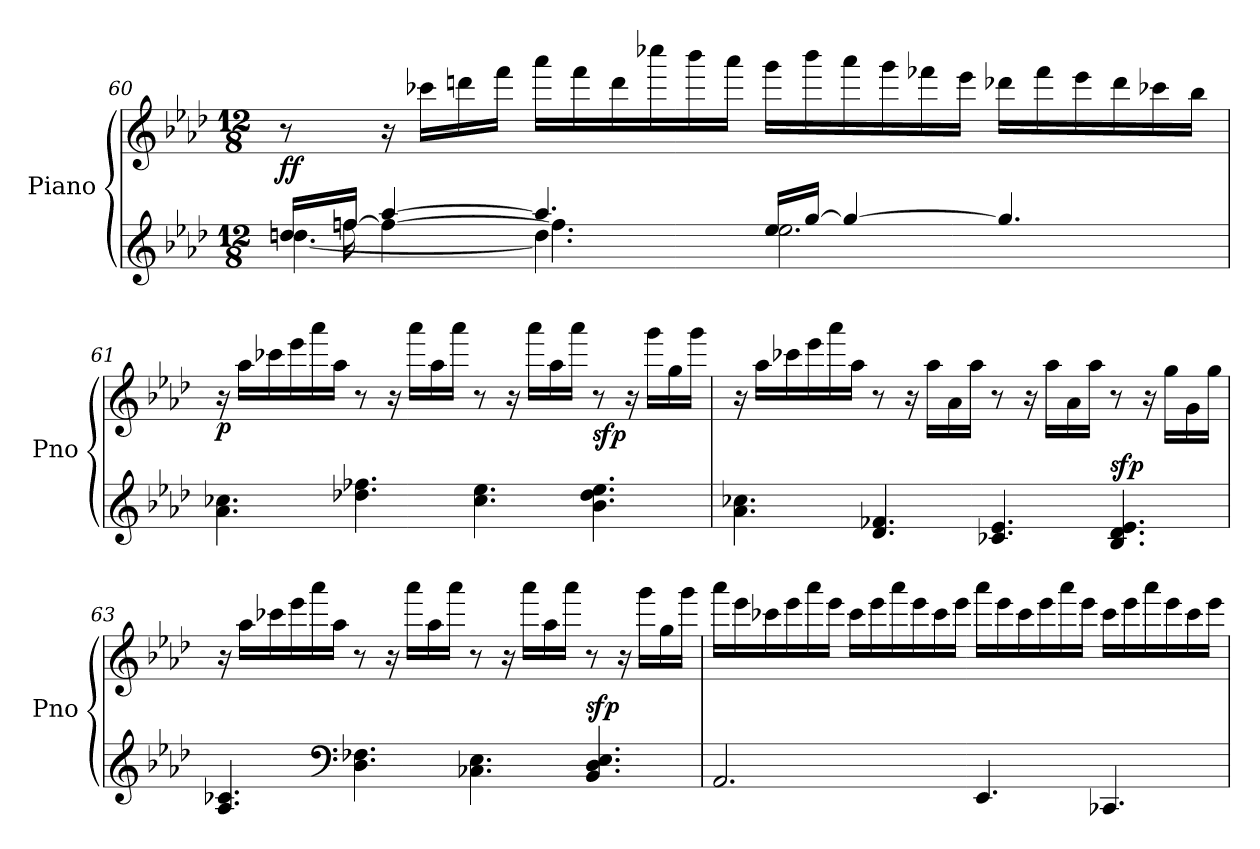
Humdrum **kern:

**kern	**kern	**dynam
*part1	*part1	*part1
*staff2	*staff1	*staff1/2
*I"Piano	*	*
*I'Pno	*	*
!!LO:LB:g=z
*clefG2	*clefG2	*
*k[b-e-a-d-]	*k[b-e-a-d-]	*
*M12/8	*M12/8	*
=60	=60	=60
*^	*	*
*	*^	*	*
!	!	!	!	!LO:DY:b
16ddn/LL	[4.ddn\	16ryy	8r	ff
16ffn/JJ	.	[16ffn\	.	.
[4aa-/	.	4ff\_	16r	.
.	.	.	16ccc-X\LL	.
.	.	.	16dddn\	.
.	.	.	16fff\JJ	.
4.aa-/]	4.ddn\]	4.ff\]	16aaa-\LL	.
.	.	.	16fff\	.
.	.	.	16ddd\	.
.	.	.	16cccc-X\	.
.	.	.	16bbb-\	.
.	.	.	16aaa-\JJ	.
16ee-/LL	2.ee-\	2.ryy	16ggg\LL	.
[16gg/JJ	.	.	16bbb-\	.
4gg/_	.	.	16aaa-\	.
.	.	.	16ggg\	.
.	.	.	16fff-X\	.
.	.	.	16eee-\JJ	.
4.gg/]	.	.	16ddd-X\LL	.
.	.	.	16fff-\	.
.	.	.	16eee-\	.
.	.	.	16ddd-\	.
.	.	.	16ccc-X\	.
.	.	.	16bb-\JJ	.
*v	*v	*v	*	*
!!LO:LB:g=z
=61	=61	=61
!	!	!LO:DY:b
4.a-\ 4.cc-X\	16r	p
.	16aa-\LL	.
.	16ccc-X\	.
.	16eee-\	.
.	16aaa-\	.
.	16aa-\JJ	.
4.dd-X\ 4.ff-X\	8r	.
.	16r	.
.	16aaa-\LL	.
.	16aa-\	.
.	16aaa-\JJ	.
4.cc-\ 4.ee-\	8r	.
.	16r	.
.	16aaa-\LL	.
.	16aa-\	.
.	16aaa-\JJ	.
!	!	!LO:DY:b
4.b-\ 4.dd-\ 4.ee-\	8r	sfp
.	16r	.
.	16ggg\LL	.
.	16gg\	.
.	16ggg\JJ	.
=62	=62	=62
4.a-\ 4.cc-X\	16r	.
.	16aa-\LL	.
.	16ccc-X\	.
.	16eee-\	.
.	16aaa-\	.
.	16aa-\JJ	.
4.d-/ 4.f-X/	8r	.
.	16r	.
.	16aa-\LL	.
.	16a-\	.
.	16aa-\JJ	.
4.c-X/ 4.e-/	8r	.
.	16r	.
.	16aa-\LL	.
.	16a-\	.
.	16aa-\JJ	.
!	!	!LO:DY:a=2
4.B-/ 4.d-/ 4.e-/	8r	sfp
.	16r	.
.	16gg\LL	.
.	16g\	.
.	16gg\JJ	.
!!LO:LB:g=z
=63	=63	=63
4.A-/ 4.c-X/	16r	.
.	16aa-\LL	.
.	16ccc-X\	.
.	16eee-\	.
.	16aaa-\	.
.	16aa-\JJ	.
*clefF4	*	*
4.D-\ 4.F-X\	8r	.
.	16r	.
.	16aaa-\LL	.
.	16aa-\	.
.	16aaa-\JJ	.
4.C-X\ 4.E-\	8r	.
.	16r	.
.	16aaa-\LL	.
.	16aa-\	.
.	16aaa-\JJ	.
!	!	!LO:DY:a=2
4.BB-/ 4.D-/ 4.E-/	8r	sfp
.	16r	.
.	16ggg\LL	.
.	16gg\	.
.	16ggg\JJ	.
!!LO:PB:g=z
=64	=64	=64
!	!	!LO:DY:b
2.AA-/	16aaa-\LL	other-dynamics
.	16eee-\	.
.	16ccc-X\	.
.	16eee-\	.
.	16aaa-\	.
.	16eee-\JJ	.
.	16ccc-\LL	.
.	16eee-\	.
.	16aaa-\	.
.	16eee-\	.
.	16ccc-\	.
.	16eee-\JJ	.
4.EE-/	16aaa-\LL	.
.	16eee-\	.
.	16ccc-\	.
.	16eee-\	.
.	16aaa-\	.
.	16eee-\JJ	.
4.CC-X/	16ccc-\LL	.
.	16eee-\	.
.	16aaa-\	.
.	16eee-\	.
.	16ccc-\	.
.	16eee-\JJ	.
=	=	=
*-	*-	*-
